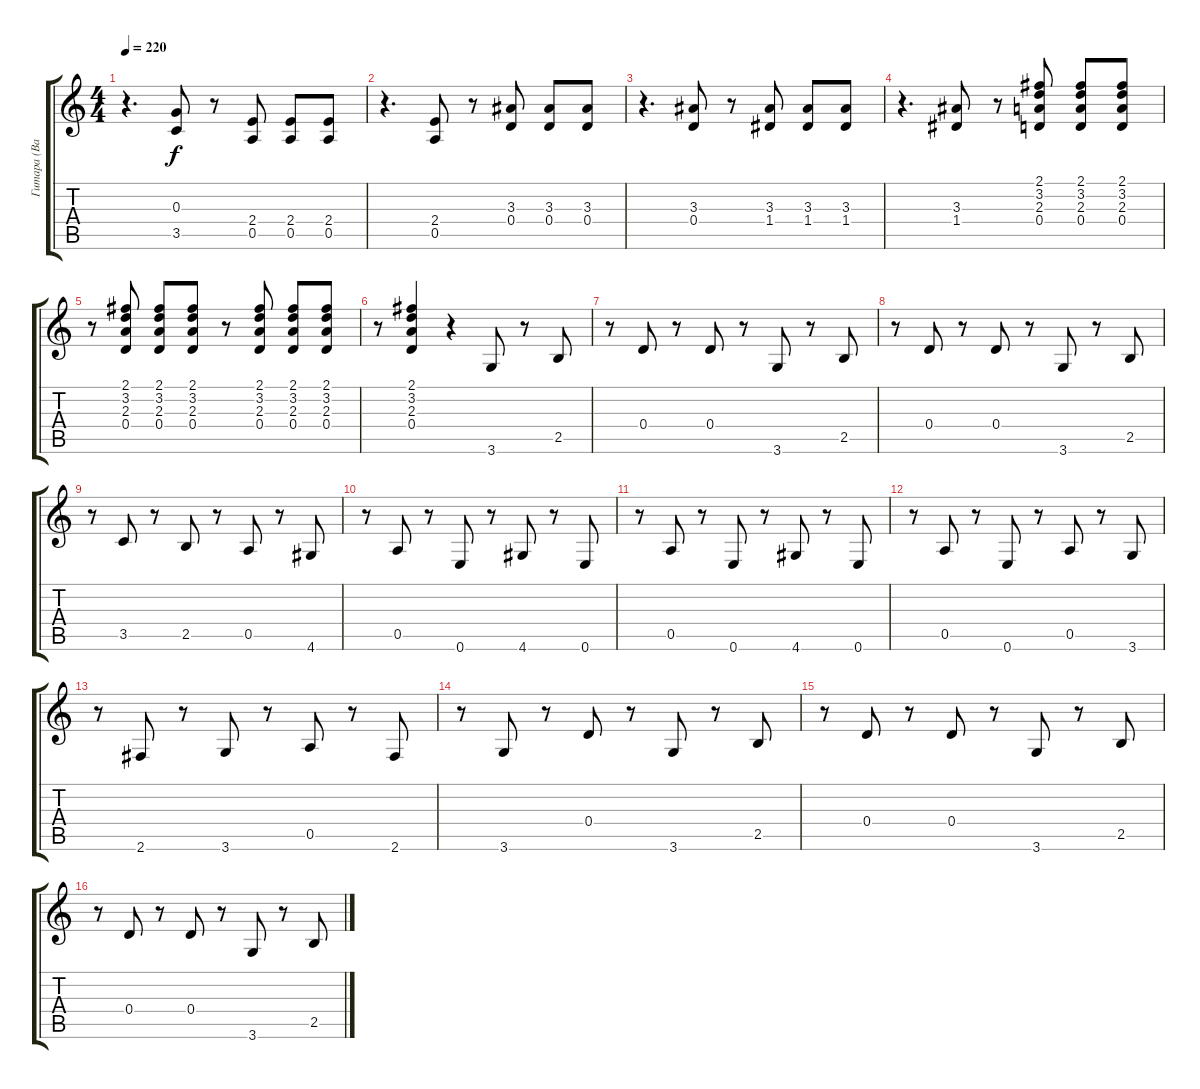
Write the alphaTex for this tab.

\track ("Гитара (Вадим)" "Гитара (Ва") {instrument distortionguitar}
\staff {score tabs}
\tuning (E4 B3 G3 D3 A2 E2) {hide}
\ts (4 4)
\tempo 220
\clef g2
\ks c
r.4{d dy f} (0.3 3.5).8 r.8 (2.4 0.5).8 (2.4 0.5).8 (2.4 0.5).8 |
r.4{d} (2.4 0.5).8 r.8 (3.3 0.4).8 (3.3 0.4).8 (3.3 0.4).8 |
r.4{d} (3.3 0.4).8 r.8 (3.3 1.4).8 (3.3 1.4).8 (3.3 1.4).8 |
r.4{d} (3.3 1.4).8 r.8 (2.1 3.2 2.3 0.4).8 (2.1 3.2 2.3 0.4).8 (2.1 3.2 2.3 0.4).8 |
r.8 (2.1 3.2 2.3 0.4).8 (2.1 3.2 2.3 0.4).8 (2.1 3.2 2.3 0.4).8 r.8 (2.1 3.2 2.3 0.4).8 (2.1 3.2 2.3 0.4).8 (2.1 3.2 2.3 0.4).8 |
r.8 (2.1 3.2 2.3 0.4).4 r.4 3.6.8 r.8 2.5.8 |
r.8 0.4.8 r.8 0.4.8 r.8 3.6.8 r.8 2.5.8 |
r.8 0.4.8 r.8 0.4.8 r.8 3.6.8 r.8 2.5.8 |
r.8 3.5.8 r.8 2.5.8 r.8 0.5.8 r.8 4.6.8 |
r.8 0.5.8 r.8 0.6.8 r.8 4.6.8 r.8 0.6.8 |
r.8 0.5.8 r.8 0.6.8 r.8 4.6.8 r.8 0.6.8 |
r.8 0.5.8 r.8 0.6.8 r.8 0.5.8 r.8 3.6.8 |
r.8 2.6.8 r.8 3.6.8 r.8 0.5.8 r.8 2.6.8 |
r.8 3.6.8 r.8 0.4.8 r.8 3.6.8 r.8 2.5.8 |
r.8 0.4.8 r.8 0.4.8 r.8 3.6.8 r.8 2.5.8 |
r.8 0.4.8 r.8 0.4.8 r.8 3.6.8 r.8 2.5.8
